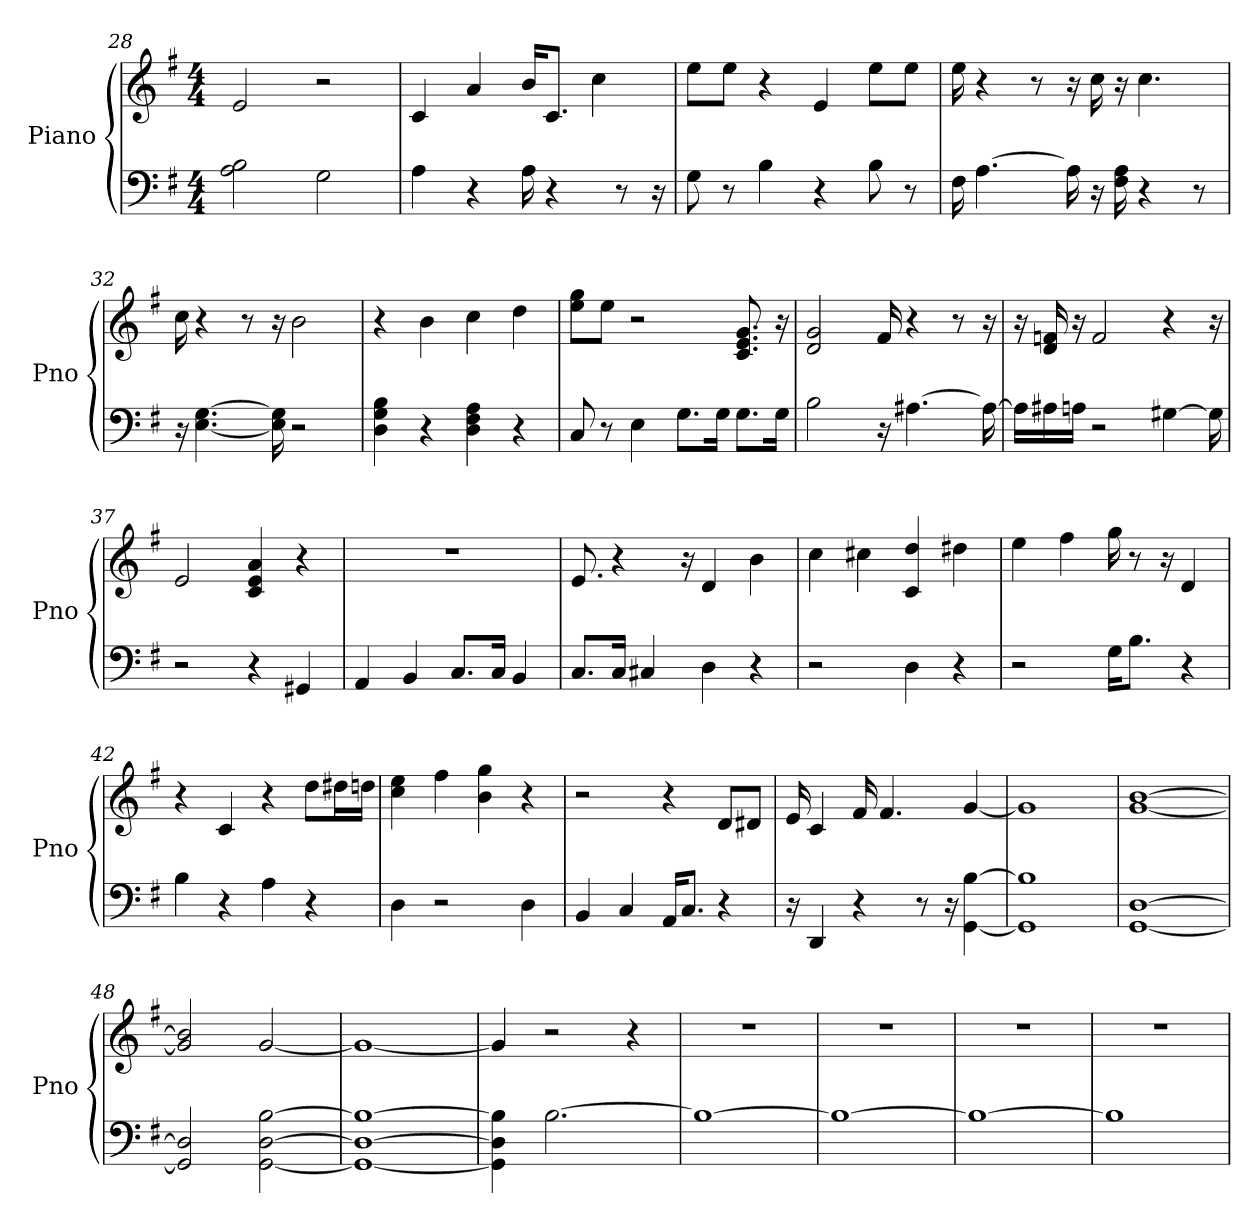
**kern	**kern
*part1	*part1
*staff2	*staff1
*I"Piano	*
*I'Pno	*
*clefF4	*clefG2
*k[f#]	*k[f#]
*G:	*G:
*M4/4	*M4/4
=28	=28
2B 2A	2e
2G	2r
=29	=29
4A	4c
4r	4a
16A	16b/KL
4r	8.c/J
.	4cc
8r	.
16r	.
=30	=30
8G	8ee\L
8r	8ee\J
4B	4r
4r	4e
8B	8ee\L
8r	8ee\J
=31	=31
16F#	16ee
[4.A	4r
.	8r
16A]	16r
16r	16cc
16A 16F#	16r
4r	4.cc
8r	.
=32	=32
16r	16cc
[4.E [4.G	4r
.	8r
16E] 16G]	16r
2r	2b
=33	=33
4G 4B 4D	4r
4r	4b
4F# 4A 4D	4cc
4r	4dd
=34	=34
8C	8gg\ 8ee\L
8r	8ee\J
4E	2r
8.G\L	.
16G\Jk	.
8.G\L	8.g 8.e 8.c
16G\Jk	16r
=35	=35
2B	2g 2d
16r	16f#
[4.A#	4r
.	8r
16A#_	16r
=36	=36
16A#\LL]	16r
16A#\	16f 16d
16A\JJ	16r
2r	2f
[4G#	4r
16G#]	16r
=37	=37
2r	2e
4r	4a 4c 4e
4GG#	4r
=38	=38
4AA	1r
4BB	.
8.C/L	.
16C/Jk	.
4BB	.
=39	=39
8.C/L	8.e
16C/Jk	4r
4C#	.
.	16r
4D	4d
4r	4b
=40	=40
2r	4cc
.	4cc#
4D	4dd 4c
4r	4dd#
=41	=41
2r	4ee
.	4ff#
16G\KL	16gg
8.B\J	8r
.	16r
4r	4d
=42	=42
4B	4r
4r	4c
4A	4r
4r	8dd\L
.	16dd#\L
.	16dd\JJ
=43	=43
4D	4cc 4ee
2r	4ff#
.	4b 4gg
4D	4r
=44	=44
4BB	2r
4C	.
16AA/KL	4r
8.C/J	.
4r	8d/L
.	8d#/J
=45	=45
16r	16e
4DD	4c
4r	16f#
.	4.f#
8r	.
16r	.
[4GG [4B	[4g
=46	=46
1GG] 1B]	1g]
=47	=47
[1D [1GG	[1b [1g
=48	=48
2D] 2GG]	2b] 2g]
[2D [2GG [2B	[2g
=49	=49
1D_ 1GG_ 1B_	1g_
=50	=50
4D] 4GG] 4B]	4g]
[2.B	2r
.	4r
=51	=51
1B_	1r
=52	=52
1B_	1r
=53	=53
1B_	1r
=54	=54
1B]	1r
=	=
*-	*-
